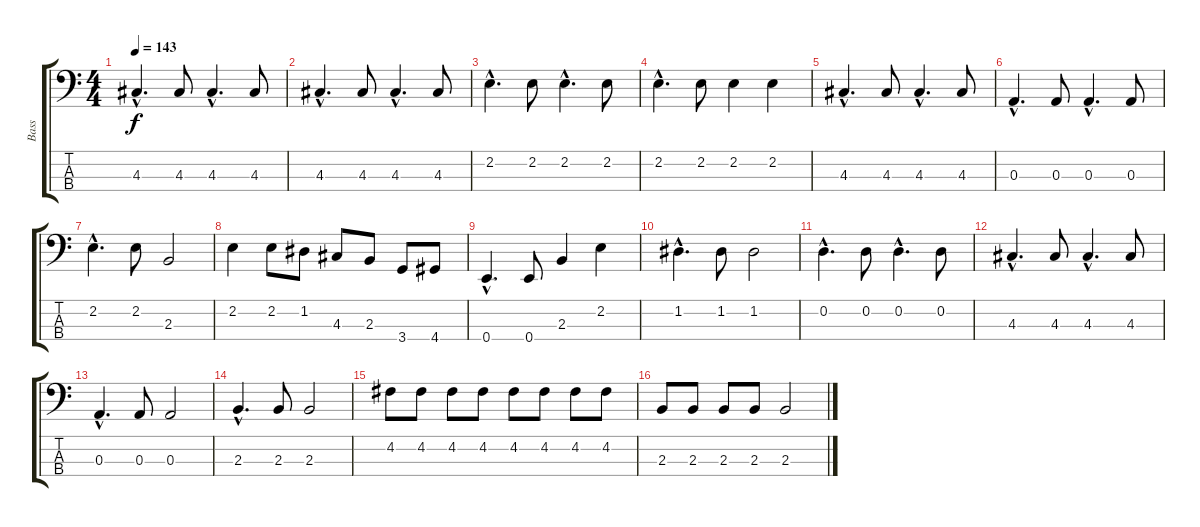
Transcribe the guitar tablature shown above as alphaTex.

\track ("Bass" "Bass") {instrument electricbassfinger}
\staff {score tabs}
\tuning (G2 D2 A1 E1) {hide}
\ts (4 4)
\tempo 143
\clef f4
\ks c
4.3{hac}.4{d dy f} 4.3.8 4.3{hac}.4{d} 4.3.8 |
4.3{hac}.4{d} 4.3.8 4.3{hac}.4{d} 4.3.8 |
2.2{hac}.4{d} 2.2.8 2.2{hac}.4{d} 2.2.8 |
2.2{hac}.4{d} 2.2.8 2.2.4 2.2.4 |
4.3{hac}.4{d} 4.3.8 4.3{hac}.4{d} 4.3.8 |
0.3{hac}.4{d} 0.3.8 0.3{hac}.4{d} 0.3.8 |
2.2{hac}.4{d} 2.2.8 2.3.2 |
2.2.4 2.2.8 1.2.8 4.3.8 2.3.8 3.4.8 4.4.8 |
0.4{hac}.4{d} 0.4.8 2.3.4 2.2.4 |
1.2{hac}.4{d} 1.2.8 1.2.2 |
0.2{hac}.4{d} 0.2.8 0.2{hac}.4{d} 0.2.8 |
4.3{hac}.4{d} 4.3.8 4.3{hac}.4{d} 4.3.8 |
0.3{hac}.4{d} 0.3.8 0.3.2 |
2.3{hac}.4{d} 2.3.8 2.3.2 |
4.2.8 4.2.8 4.2.8 4.2.8 4.2.8 4.2.8 4.2.8 4.2.8 |
2.3.8 2.3.8 2.3.8 2.3.8 2.3.2
